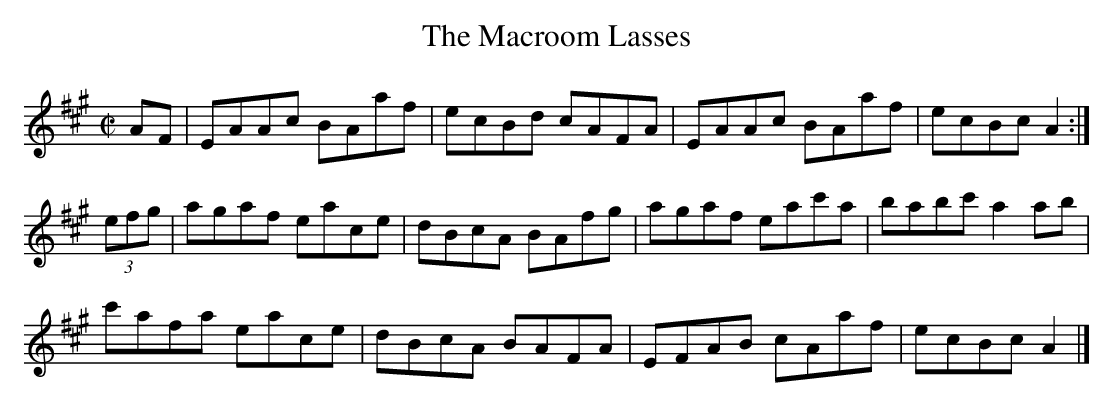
X:1
T: The Macroom Lasses
M: C|
L: 1/8
K: A
AF | EAAc BAaf | ecBd cAFA | EAAc BAaf | ecBcA2 :|
(3efg | agaf eace | dBcA BAfg | agaf eac'a | babc'a2ab |
c'afa eace | dBcA BAFA | EFAB cAaf | ecBcA2 |]
